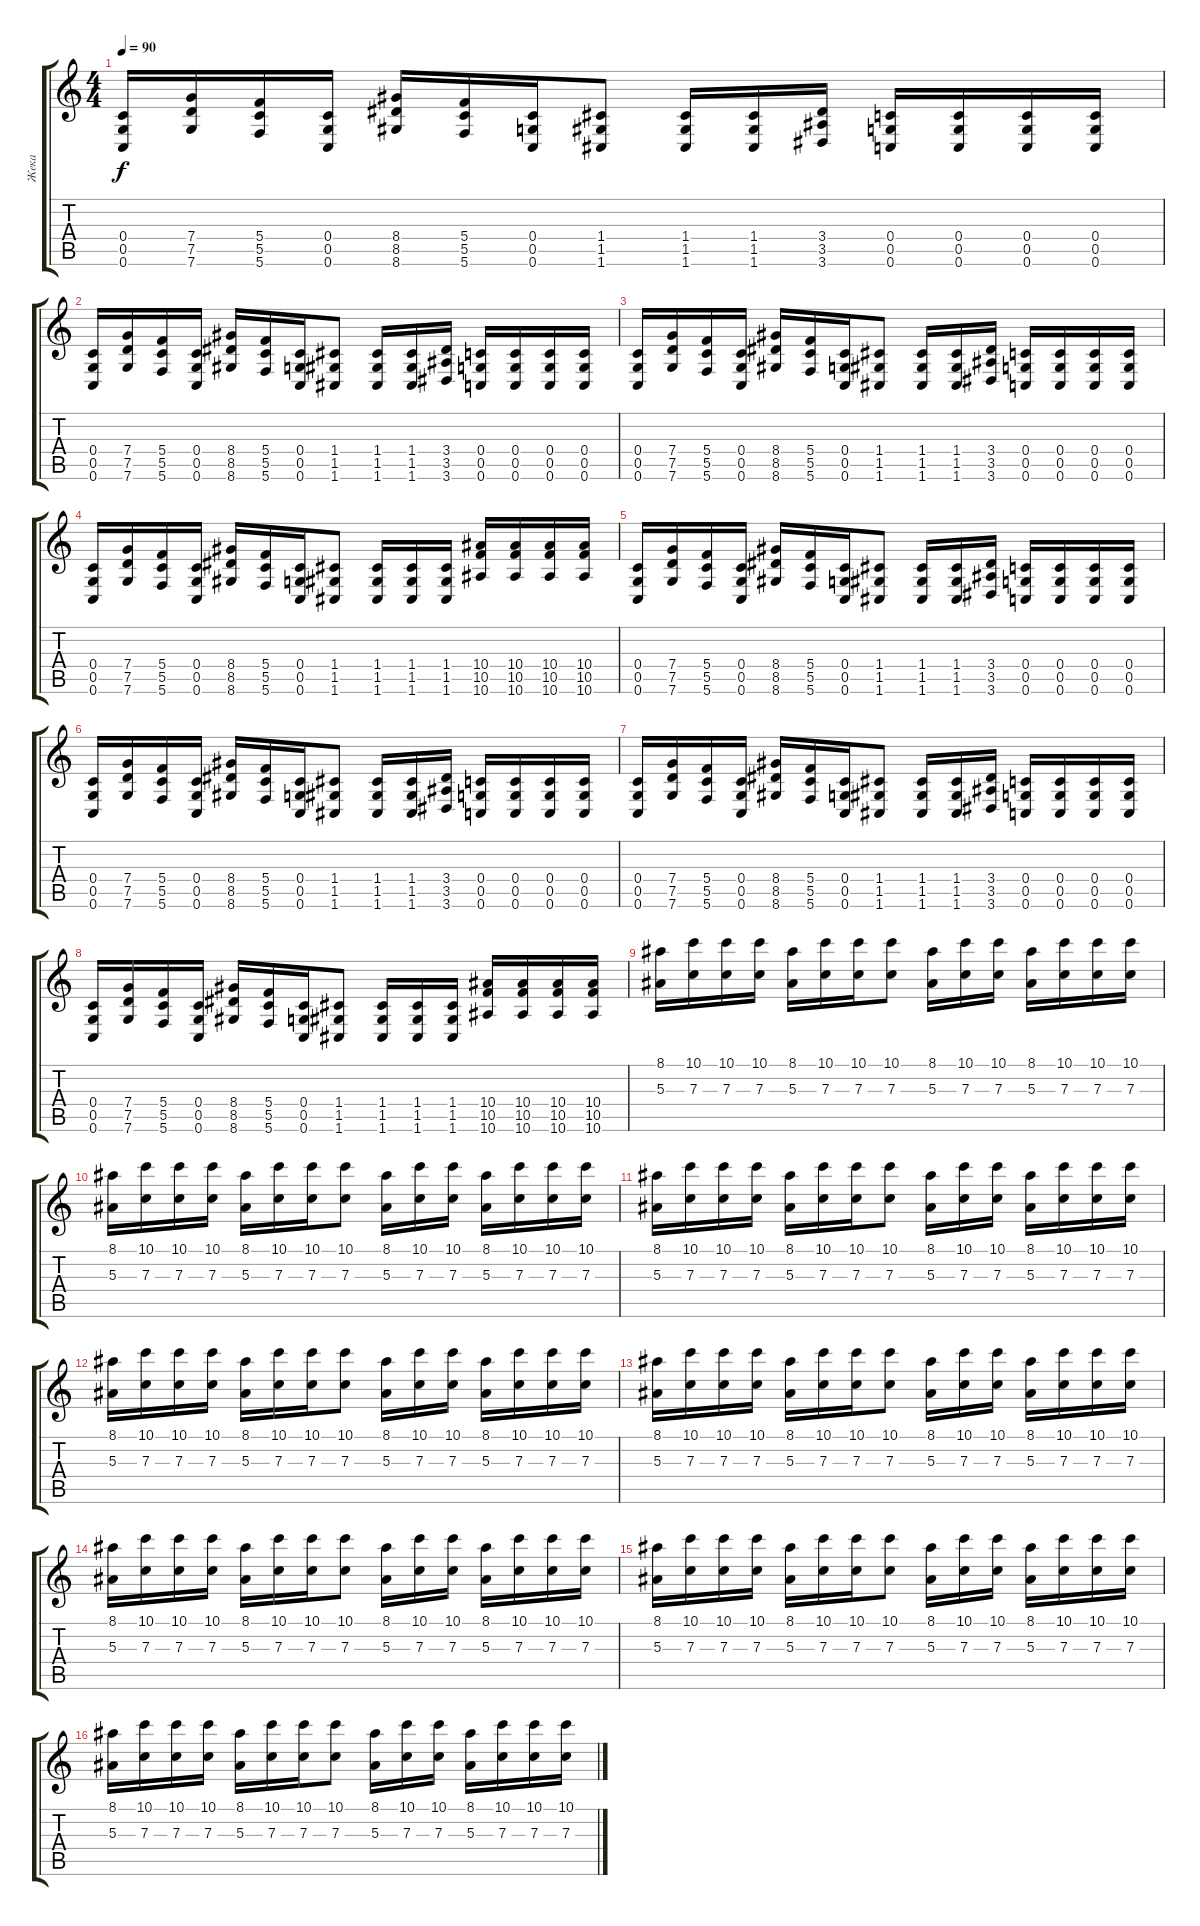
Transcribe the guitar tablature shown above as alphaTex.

\track ("Жека" "Жека") {instrument overdrivenguitar}
\staff {score tabs}
\tuning (D4 A3 F3 C3 G2 C2) {hide}
\ts (4 4)
\tempo 90
\clef g2
\ks c
(0.4 0.5 0.6).16{dy f} (7.4 7.5 7.6).16 (5.4 5.5 5.6).16 (0.4 0.5 0.6).16 (8.4 8.5 8.6).16 (5.4 5.5 5.6).16 (0.4 0.5 0.6).16 (1.4 1.5 1.6).8 (1.4 1.5 1.6).16 (1.4 1.5 1.6).16 (3.4 3.5 3.6).16 (0.4 0.5 0.6).16 (0.4 0.5 0.6).16 (0.4 0.5 0.6).16 (0.4 0.5 0.6).16 |
(0.4 0.5 0.6).16 (7.4 7.5 7.6).16 (5.4 5.5 5.6).16 (0.4 0.5 0.6).16 (8.4 8.5 8.6).16 (5.4 5.5 5.6).16 (0.4 0.5 0.6).16 (1.4 1.5 1.6).8 (1.4 1.5 1.6).16 (1.4 1.5 1.6).16 (3.4 3.5 3.6).16 (0.4 0.5 0.6).16 (0.4 0.5 0.6).16 (0.4 0.5 0.6).16 (0.4 0.5 0.6).16 |
(0.4 0.5 0.6).16 (7.4 7.5 7.6).16 (5.4 5.5 5.6).16 (0.4 0.5 0.6).16 (8.4 8.5 8.6).16 (5.4 5.5 5.6).16 (0.4 0.5 0.6).16 (1.4 1.5 1.6).8 (1.4 1.5 1.6).16 (1.4 1.5 1.6).16 (3.4 3.5 3.6).16 (0.4 0.5 0.6).16 (0.4 0.5 0.6).16 (0.4 0.5 0.6).16 (0.4 0.5 0.6).16 |
(0.4 0.5 0.6).16 (7.4 7.5 7.6).16 (5.4 5.5 5.6).16 (0.4 0.5 0.6).16 (8.4 8.5 8.6).16 (5.4 5.5 5.6).16 (0.4 0.5 0.6).16 (1.4 1.5 1.6).8 (1.4 1.5 1.6).16 (1.4 1.5 1.6).16 (1.4 1.5 1.6).16 (10.4 10.5 10.6).16 (10.4 10.5 10.6).16 (10.4 10.5 10.6).16 (10.4 10.5 10.6).16 |
(0.4 0.5 0.6).16 (7.4 7.5 7.6).16 (5.4 5.5 5.6).16 (0.4 0.5 0.6).16 (8.4 8.5 8.6).16 (5.4 5.5 5.6).16 (0.4 0.5 0.6).16 (1.4 1.5 1.6).8 (1.4 1.5 1.6).16 (1.4 1.5 1.6).16 (3.4 3.5 3.6).16 (0.4 0.5 0.6).16 (0.4 0.5 0.6).16 (0.4 0.5 0.6).16 (0.4 0.5 0.6).16 |
(0.4 0.5 0.6).16 (7.4 7.5 7.6).16 (5.4 5.5 5.6).16 (0.4 0.5 0.6).16 (8.4 8.5 8.6).16 (5.4 5.5 5.6).16 (0.4 0.5 0.6).16 (1.4 1.5 1.6).8 (1.4 1.5 1.6).16 (1.4 1.5 1.6).16 (3.4 3.5 3.6).16 (0.4 0.5 0.6).16 (0.4 0.5 0.6).16 (0.4 0.5 0.6).16 (0.4 0.5 0.6).16 |
(0.4 0.5 0.6).16 (7.4 7.5 7.6).16 (5.4 5.5 5.6).16 (0.4 0.5 0.6).16 (8.4 8.5 8.6).16 (5.4 5.5 5.6).16 (0.4 0.5 0.6).16 (1.4 1.5 1.6).8 (1.4 1.5 1.6).16 (1.4 1.5 1.6).16 (3.4 3.5 3.6).16 (0.4 0.5 0.6).16 (0.4 0.5 0.6).16 (0.4 0.5 0.6).16 (0.4 0.5 0.6).16 |
(0.4 0.5 0.6).16 (7.4 7.5 7.6).16 (5.4 5.5 5.6).16 (0.4 0.5 0.6).16 (8.4 8.5 8.6).16 (5.4 5.5 5.6).16 (0.4 0.5 0.6).16 (1.4 1.5 1.6).8 (1.4 1.5 1.6).16 (1.4 1.5 1.6).16 (1.4 1.5 1.6).16 (10.4 10.5 10.6).16 (10.4 10.5 10.6).16 (10.4 10.5 10.6).16 (10.4 10.5 10.6).16 |
(8.1 5.3).16 (10.1 7.3).16 (10.1 7.3).16 (10.1 7.3).16 (8.1 5.3).16 (10.1 7.3).16 (10.1 7.3).16 (10.1 7.3).8 (8.1 5.3).16 (10.1 7.3).16 (10.1 7.3).16 (8.1 5.3).16 (10.1 7.3).16 (10.1 7.3).16 (10.1 7.3).16 |
(8.1 5.3).16 (10.1 7.3).16 (10.1 7.3).16 (10.1 7.3).16 (8.1 5.3).16 (10.1 7.3).16 (10.1 7.3).16 (10.1 7.3).8 (8.1 5.3).16 (10.1 7.3).16 (10.1 7.3).16 (8.1 5.3).16 (10.1 7.3).16 (10.1 7.3).16 (10.1 7.3).16 |
(8.1 5.3).16 (10.1 7.3).16 (10.1 7.3).16 (10.1 7.3).16 (8.1 5.3).16 (10.1 7.3).16 (10.1 7.3).16 (10.1 7.3).8 (8.1 5.3).16 (10.1 7.3).16 (10.1 7.3).16 (8.1 5.3).16 (10.1 7.3).16 (10.1 7.3).16 (10.1 7.3).16 |
(8.1 5.3).16 (10.1 7.3).16 (10.1 7.3).16 (10.1 7.3).16 (8.1 5.3).16 (10.1 7.3).16 (10.1 7.3).16 (10.1 7.3).8 (8.1 5.3).16 (10.1 7.3).16 (10.1 7.3).16 (8.1 5.3).16 (10.1 7.3).16 (10.1 7.3).16 (10.1 7.3).16 |
(8.1 5.3).16 (10.1 7.3).16 (10.1 7.3).16 (10.1 7.3).16 (8.1 5.3).16 (10.1 7.3).16 (10.1 7.3).16 (10.1 7.3).8 (8.1 5.3).16 (10.1 7.3).16 (10.1 7.3).16 (8.1 5.3).16 (10.1 7.3).16 (10.1 7.3).16 (10.1 7.3).16 |
(8.1 5.3).16 (10.1 7.3).16 (10.1 7.3).16 (10.1 7.3).16 (8.1 5.3).16 (10.1 7.3).16 (10.1 7.3).16 (10.1 7.3).8 (8.1 5.3).16 (10.1 7.3).16 (10.1 7.3).16 (8.1 5.3).16 (10.1 7.3).16 (10.1 7.3).16 (10.1 7.3).16 |
(8.1 5.3).16 (10.1 7.3).16 (10.1 7.3).16 (10.1 7.3).16 (8.1 5.3).16 (10.1 7.3).16 (10.1 7.3).16 (10.1 7.3).8 (8.1 5.3).16 (10.1 7.3).16 (10.1 7.3).16 (8.1 5.3).16 (10.1 7.3).16 (10.1 7.3).16 (10.1 7.3).16 |
(8.1 5.3).16 (10.1 7.3).16 (10.1 7.3).16 (10.1 7.3).16 (8.1 5.3).16 (10.1 7.3).16 (10.1 7.3).16 (10.1 7.3).8 (8.1 5.3).16 (10.1 7.3).16 (10.1 7.3).16 (8.1 5.3).16 (10.1 7.3).16 (10.1 7.3).16 (10.1 7.3).16
